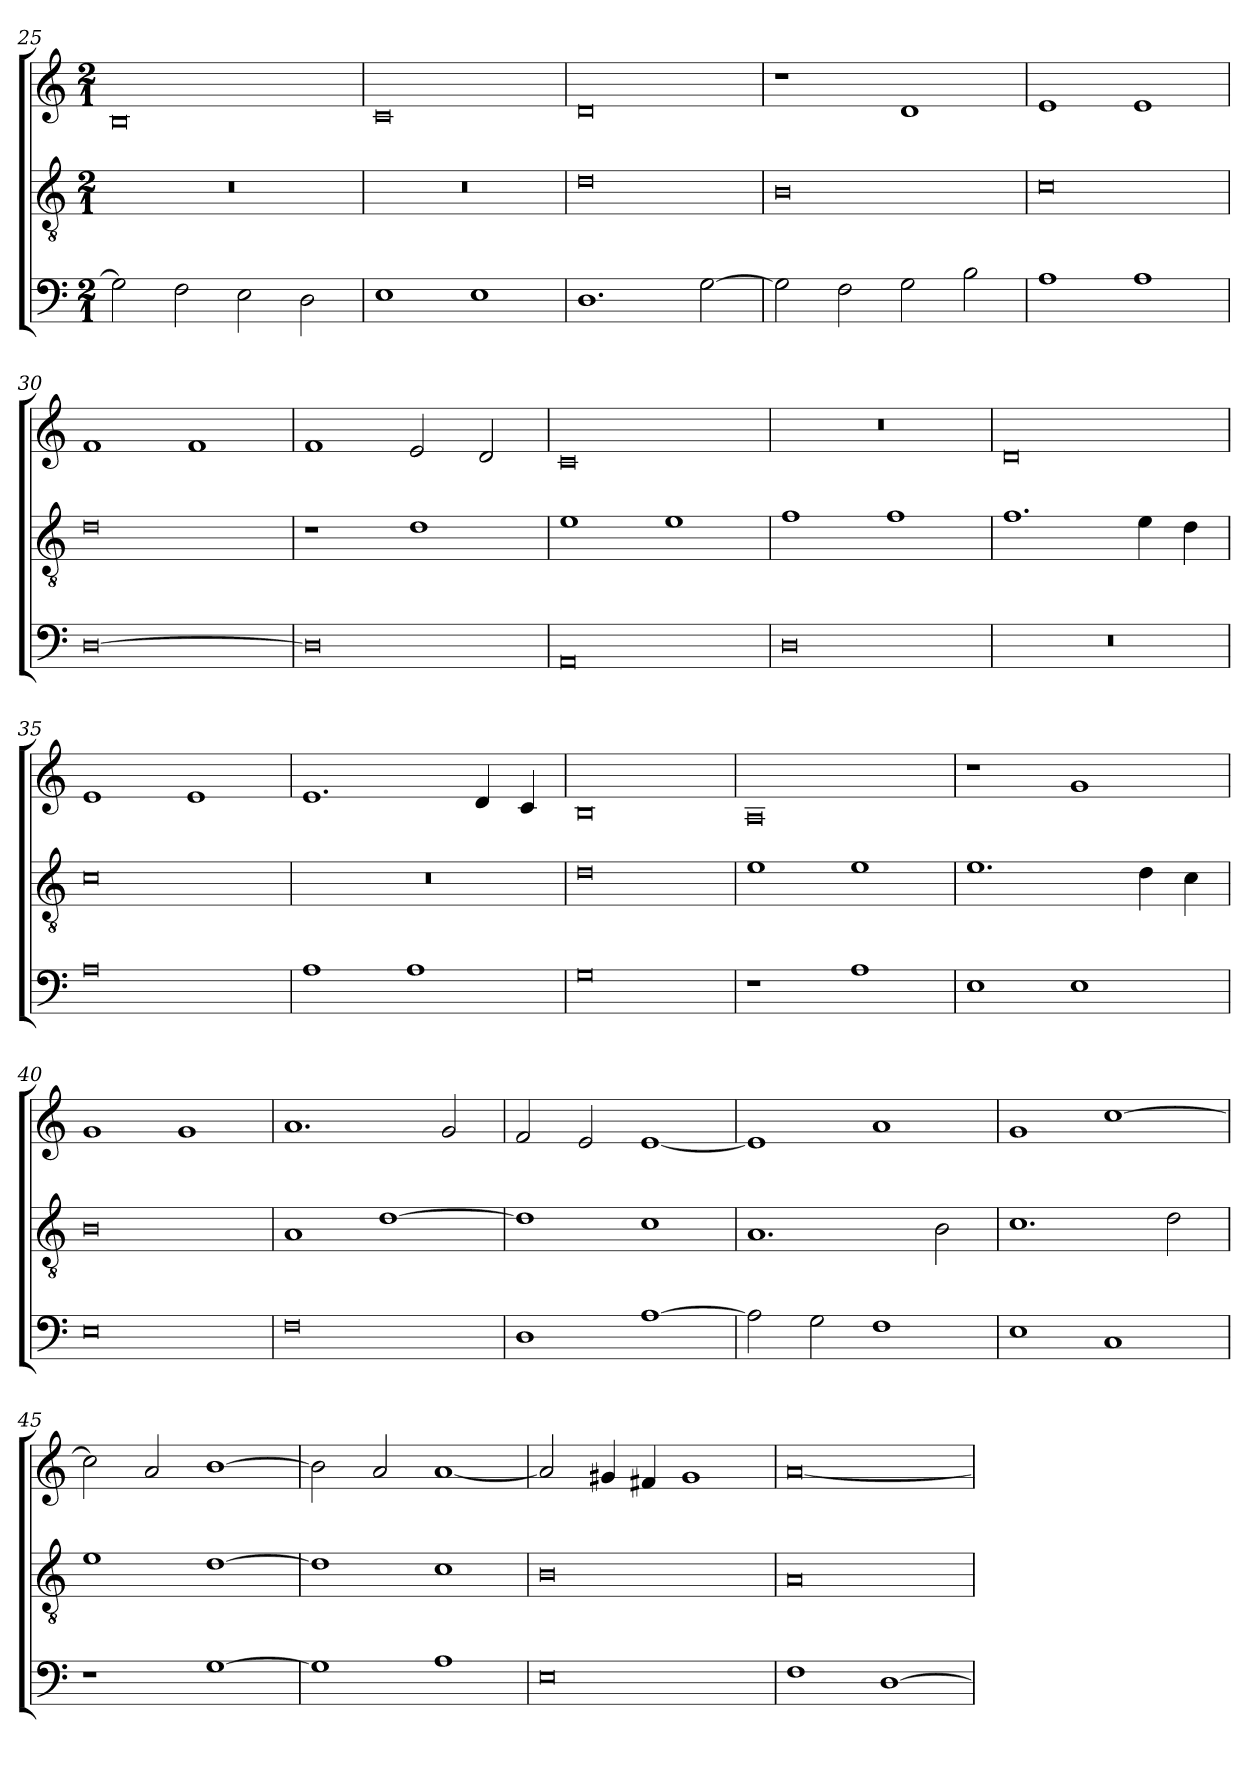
**kern	**kern	**kern
*part1	*part1	*part1
*staff3	*staff2	*staff1
*clefF4	*clefGv2	*clefG2
*M2/1	*M2/1	*M2/1
=25	=25	=25
2G]	0r	0B
2F	.	.
2E	.	.
2D	.	.
!!LO:PB:g=z
=26	=26	=26
1E	0r	0c
1E	.	.
=27	=27	=27
1.D	0d	0d
[2G	.	.
=28	=28	=28
2G]	0B	1r
2F	.	.
2G	.	1d
2B	.	.
=29	=29	=29
1A	0c	1e
1A	.	1e
=30	=30	=30
[0D	0d	1f
.	.	1f
=31	=31	=31
0D]	1r	1f
.	1d	2e
.	.	2d
!!LO:LB:g=z
=32	=32	=32
0AA	1e	0c
.	1e	.
=33	=33	=33
0D	1f	0r
.	1f	.
=34	=34	=34
0r	1.f	0d
.	4e	.
.	4d	.
=35	=35	=35
0A	0c	1e
.	.	1e
=36	=36	=36
1A	0r	1.e
1A	.	.
.	.	4d
.	.	4c
=37	=37	=37
0G	0d	0B
=38	=38	=38
1r	1e	0A
1A	1e	.
!!LO:LB:g=z
=39	=39	=39
1E	1.e	1r
1E	.	1g
.	4d	.
.	4c	.
=40	=40	=40
0E	0B	1g
.	.	1g
=41	=41	=41
0F	1A	1.a
.	[1d	.
.	.	2g
=42	=42	=42
1D	1d]	2f
.	.	2e
[1A	1c	[1e
=43	=43	=43
2A]	1.A	1e]
2G	.	.
1F	.	1a
.	2B	.
=44	=44	=44
1E	1.c	1g
1C	.	[1cc
.	2d	.
!!LO:LB:g=z
=45	=45	=45
1r	1e	2cc]
.	.	2a
[1G	[1d	[1b
=46	=46	=46
1G]	1d]	2b]
.	.	2a
1A	1c	[1a
=47	=47	=47
0E	0B	2a]
.	.	4g#X
.	.	4f#X
.	.	1g#
=48	=48	=48
1F	0A	[0a
[1D	.	.
=	=	=
*-	*-	*-
